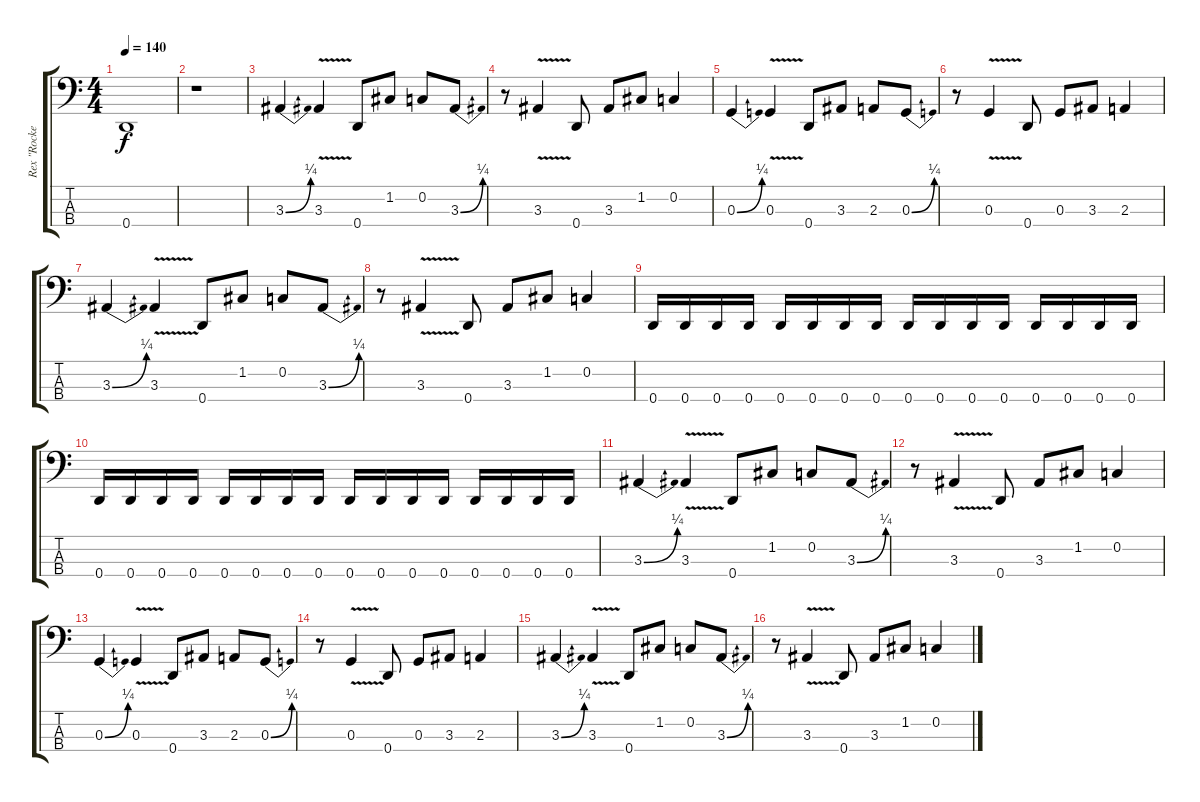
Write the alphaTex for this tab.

\track ("Rex \"Rocker\" Brown" "Rex \"Rocke") {instrument electricbassfinger}
\staff {score tabs}
\tuning (F2 C2 G1 D1) {hide}
\ts (4 4)
\tempo 140
\clef f4
\ks c
0.4.1{dy f} |
r.1 |
3.3{be (bend 0 0 60 1)}.4 3.3{v}.4 0.4.8 1.2.8 0.2.8 3.3{be (bend 0 0 60 1)}.8 |
r.8 3.3{v}.4 0.4.8 3.3.8 1.2.8 0.2.4 |
0.3{be (bend 0 0 60 1)}.4 0.3{v}.4 0.4.8 3.3.8 2.3.8 0.3{be (bend 0 0 60 1)}.8 |
r.8 0.3{v}.4 0.4.8 0.3.8 3.3.8 2.3.4 |
3.3{be (bend 0 0 60 1)}.4 3.3{v}.4 0.4.8 1.2.8 0.2.8 3.3{be (bend 0 0 60 1)}.8 |
r.8 3.3{v}.4 0.4.8 3.3.8 1.2.8 0.2.4 |
0.4.16 0.4.16 0.4.16 0.4.16 0.4.16 0.4.16 0.4.16 0.4.16 0.4.16 0.4.16 0.4.16 0.4.16 0.4.16 0.4.16 0.4.16 0.4.16 |
0.4.16 0.4.16 0.4.16 0.4.16 0.4.16 0.4.16 0.4.16 0.4.16 0.4.16 0.4.16 0.4.16 0.4.16 0.4.16 0.4.16 0.4.16 0.4.16 |
3.3{be (bend 0 0 60 1)}.4 3.3{v}.4 0.4.8 1.2.8 0.2.8 3.3{be (bend 0 0 60 1)}.8 |
r.8 3.3{v}.4 0.4.8 3.3.8 1.2.8 0.2.4 |
0.3{be (bend 0 0 60 1)}.4 0.3{v}.4 0.4.8 3.3.8 2.3.8 0.3{be (bend 0 0 60 1)}.8 |
r.8 0.3{v}.4 0.4.8 0.3.8 3.3.8 2.3.4 |
3.3{be (bend 0 0 60 1)}.4 3.3{v}.4 0.4.8 1.2.8 0.2.8 3.3{be (bend 0 0 60 1)}.8 |
r.8 3.3{v}.4 0.4.8 3.3.8 1.2.8 0.2.4
